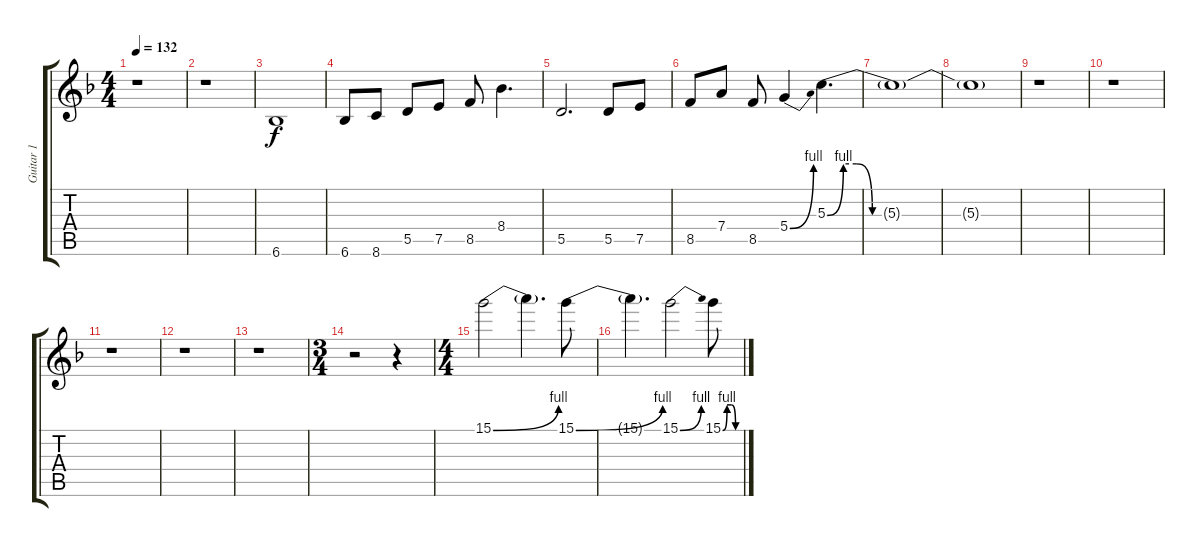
\track ("Guitar 1" "Guitar 1") {instrument overdrivenguitar}
\staff {score tabs}
\tuning (E4 B3 G3 D3 A2 E2) {hide}
\ts (4 4)
\tempo 132
\clef g2
\ks dminor
r.1{dy f} |
r.1 |
6.6.1 |
6.6.8 8.6.8 5.5.8 7.5.8 8.5.8 8.4.4{d} |
5.5.2{d} 5.5.8 7.5.8 |
8.5.8 7.4.8 8.5.8 5.4{be (bend 0 0 60 4)}.4 5.3{be (custom 0 0 5 4 9 4 14 0 22 0 60 0)}.4{d} |
5.3{t}.1 |
5.3{t}.1 |
r.1 |
r.1 |
r.1 |
r.1 |
r.1 |
\ts (3 4)
r.2 r.4 |
\ts (4 4)
15.1{be (bend 0 0 60 4)}.2 15.1{t}.4{d} 15.1{be (bend 0 0 60 4)}.8 |
15.1{t}.4{d} 15.1{be (bend 0 0 60 4)}.2 15.1{be (custom 0 0 15 4 30 4 45 0 60 0)}.8
